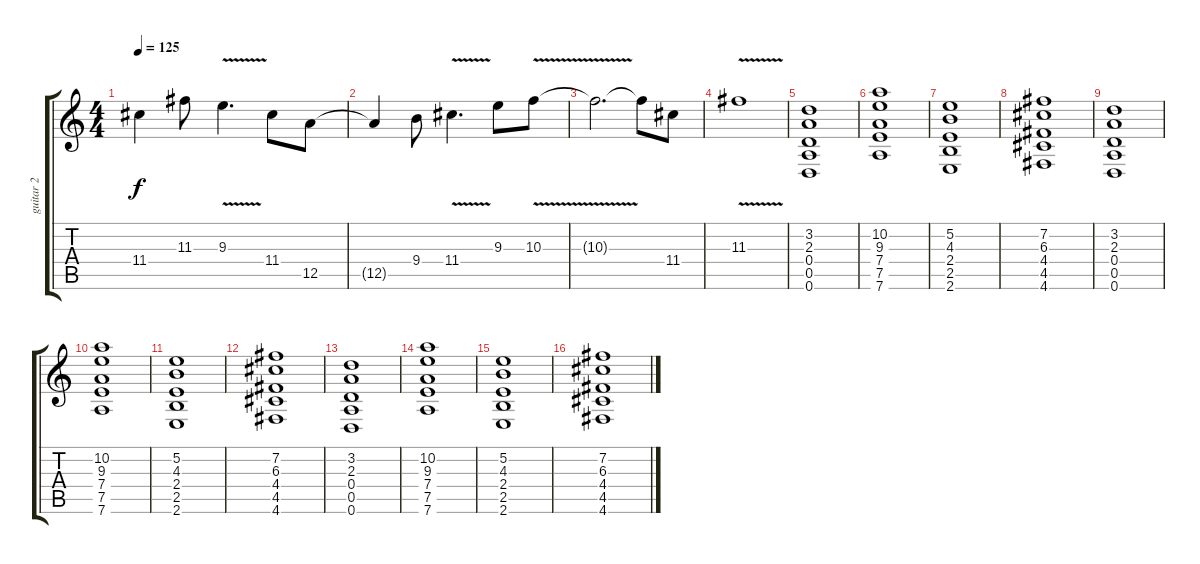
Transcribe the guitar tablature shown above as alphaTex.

\track ("guitar 2" "guitar 2") {instrument distortionguitar}
\staff {score tabs}
\tuning (E4 B3 G3 D3 A2 D2) {hide}
\ts (4 4)
\tempo 125
\clef g2
\ks c
11.4{t}.4{dy f} 11.3.8 9.3{v}.4{d} 11.4.8 12.5.8 |
12.5{t}.4 9.4.8 11.4{v}.4{d} 9.3.8 10.3{v}.8 |
10.3{t}.2{d} 10.3{t}.8 11.4.8 |
11.3{v}.1 |
(3.2 2.3 0.4 0.5 0.6).1 |
(10.2 9.3 7.4 7.5 7.6).1 |
(5.2 4.3 2.4 2.5 2.6).1 |
(7.2 6.3 4.4 4.5 4.6).1 |
(3.2 2.3 0.4 0.5 0.6).1 |
(10.2 9.3 7.4 7.5 7.6).1 |
(5.2 4.3 2.4 2.5 2.6).1 |
(7.2 6.3 4.4 4.5 4.6).1 |
(3.2 2.3 0.4 0.5 0.6).1 |
(10.2 9.3 7.4 7.5 7.6).1 |
(5.2 4.3 2.4 2.5 2.6).1 |
(7.2 6.3 4.4 4.5 4.6).1
